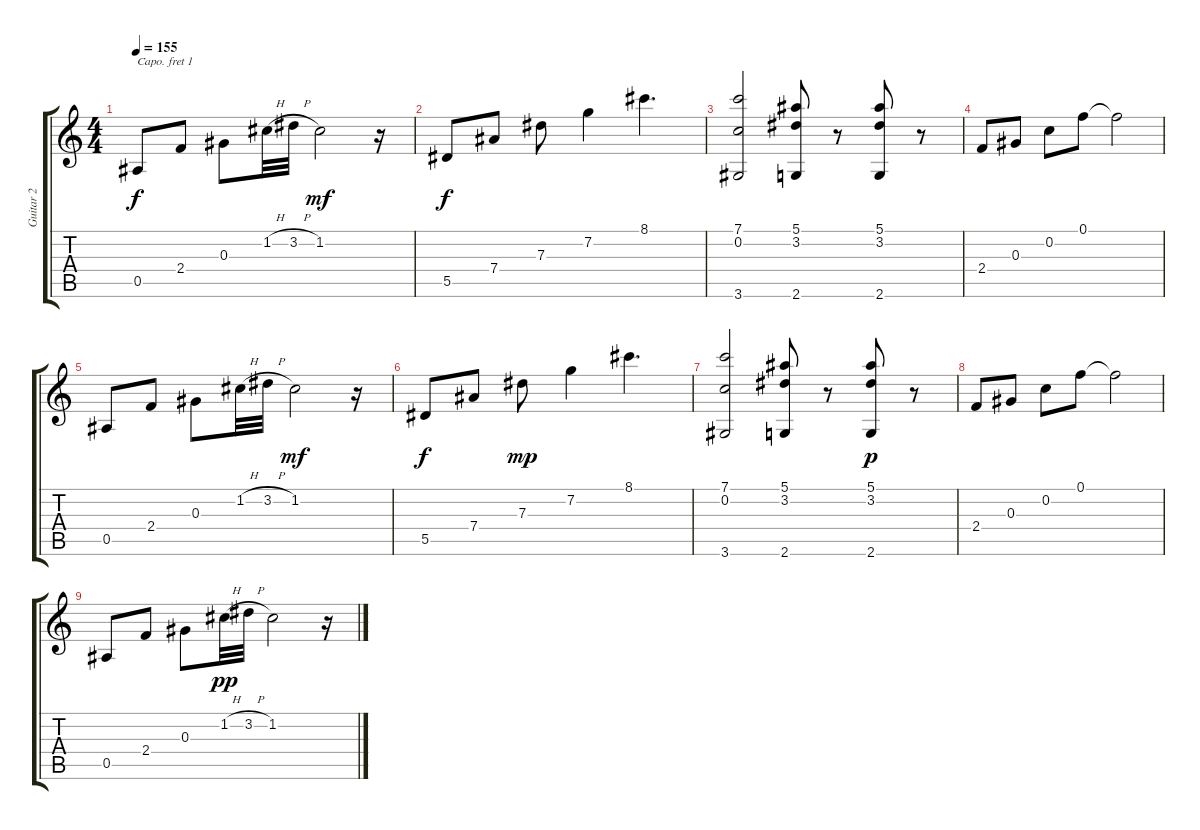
\track ("Guitar 2" "Guitar 2") {instrument acousticguitarnylon}
\staff {score tabs}
\capo 1
\tuning (E4 B3 G3 D3 A2 E2) {hide}
\ts (4 4)
\tempo 155
\clef g2
\ks c
0.5.8{dy f} 2.4.8 0.3.8 1.2{h}.32 3.2{h}.32 1.2.2{dy mf} r.16 |
5.5.8{dy f} 7.4.8 7.3.8 7.2.4 8.1.4{d} |
(7.1 0.2 3.6).2 (5.1 3.2 2.6).8 r.8 (5.1 3.2 2.6).8 r.8 |
2.4.8 0.3.8 0.2.8 0.1.8 0.1{t}.2 |
0.5.8 2.4.8 0.3.8 1.2{h}.32 3.2{h}.32 1.2.2{dy mf} r.16 |
5.5.8{dy f} 7.4.8 7.3.8{dy mp} 7.2.4 8.1.4{d} |
(7.1 0.2 3.6).2 (5.1 3.2 2.6).8 r.8 (5.1 3.2 2.6).8{dy p} r.8 |
2.4.8 0.3.8 0.2.8 0.1.8 0.1{t}.2 |
0.5.8 2.4.8 0.3.8 1.2{h}.32{dy pp} 3.2{h}.32 1.2.2 r.16
